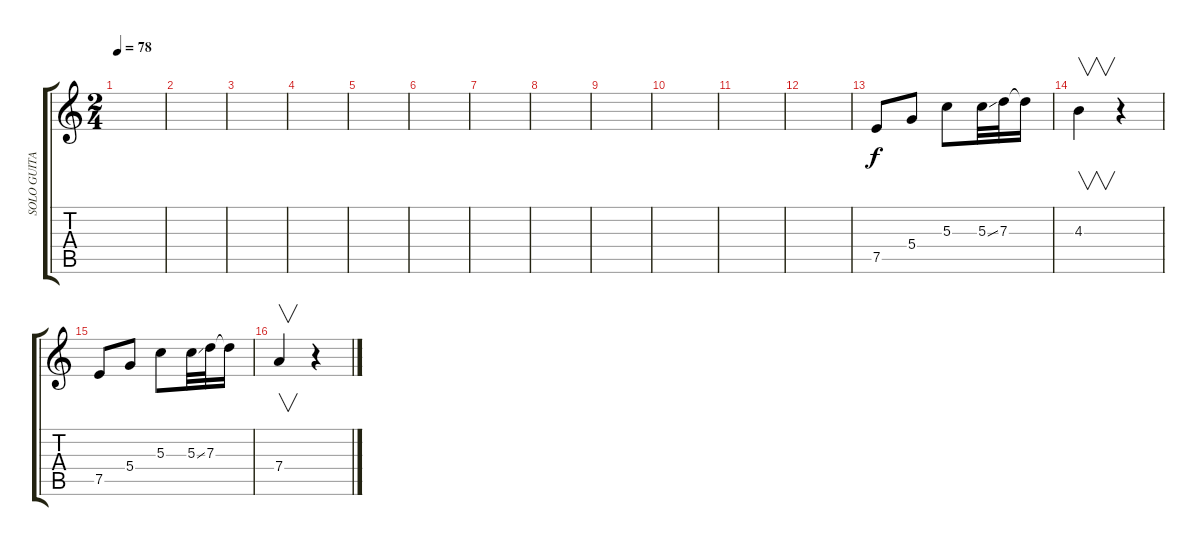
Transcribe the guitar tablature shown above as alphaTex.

\track ("SOLO GUITAR" "SOLO GUITA") {instrument overdrivenguitar}
\staff {score tabs}
\tuning (E4 B3 G3 D3 A2 E2) {hide}
\ts (2 4)
\tempo 78
\clef g2
\ks c
|
|
|
|
|
|
|
|
|
|
|
|
7.5.8 5.4.8 5.3.8 5.3{ss}.32 7.3.32 7.3{t}.16 |
4.3.4{v} r.4 |
7.5.8 5.4.8 5.3.8 5.3{ss}.32 7.3.32 7.3{t}.16 |
7.4.4{v} r.4
